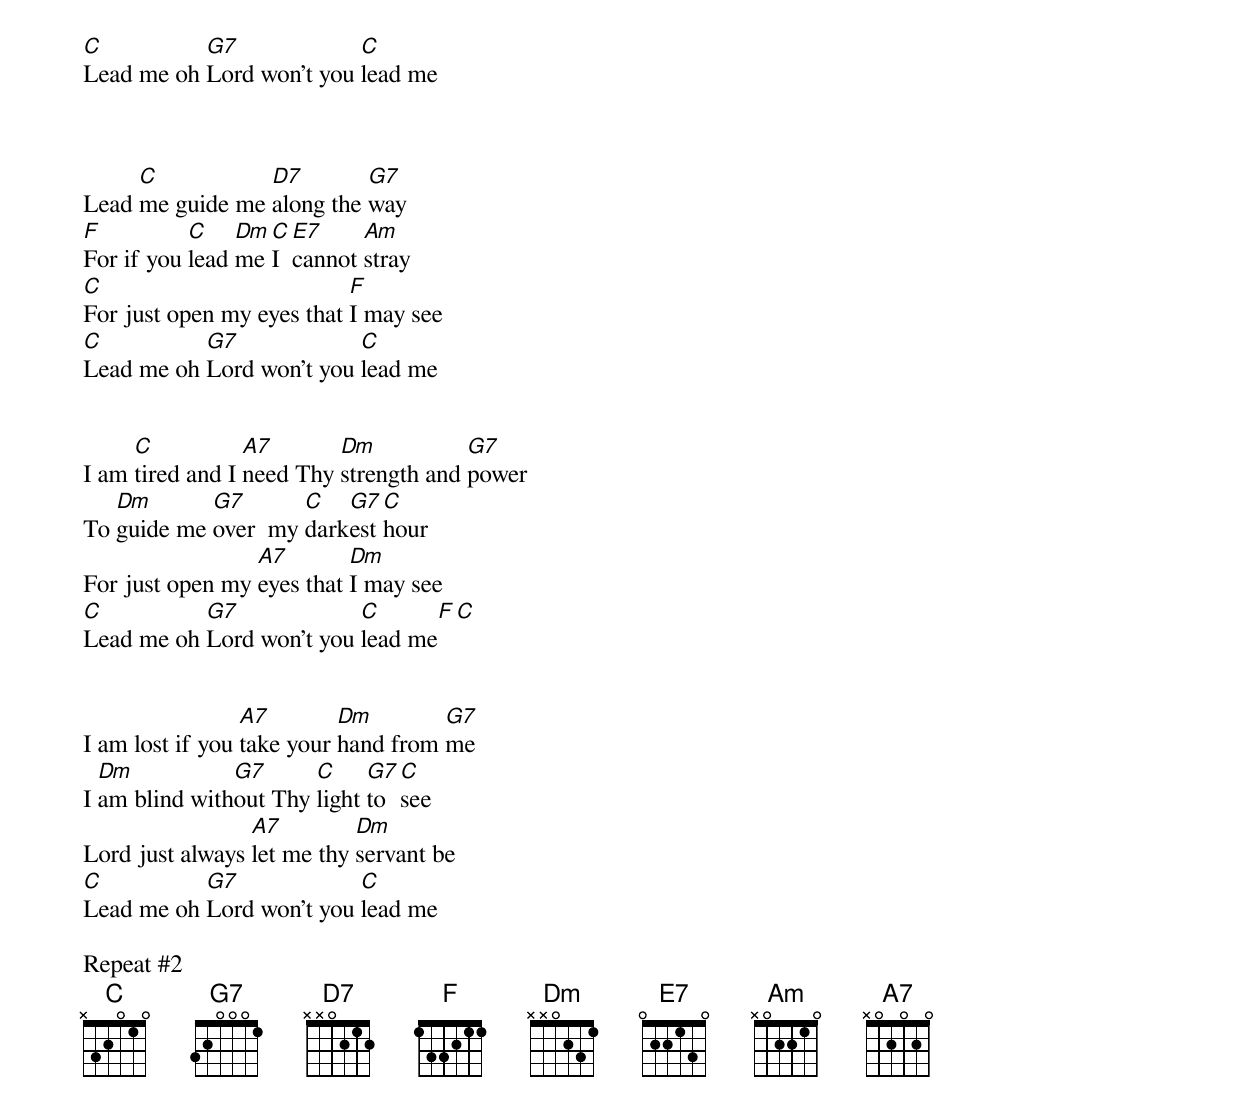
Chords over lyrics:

C          G7             C
Lead me oh Lord won’t you lead me



     C           D7        G7
Lead me guide me along the way
F          C    Dm C E7     Am
For if you lead me I cannot stray
C                          F
For just open my eyes that I may see
C          G7             C
Lead me oh Lord won’t you lead me


     C           A7       Dm           G7
I am tired and I need Thy strength and power
   Dm       G7       C   G7  C
To guide me over  my darkest hour
                 A7        Dm
For just open my eyes that I may see
C          G7             C      F C
Lead me oh Lord won’t you lead me


                 A7        Dm        G7
I am lost if you take your hand from me
  Dm           G7      C     G7 C
I am blind without Thy light to see
                 A7         Dm
Lord just always let me thy servant be
C          G7             C
Lead me oh Lord won’t you lead me

Repeat #2
